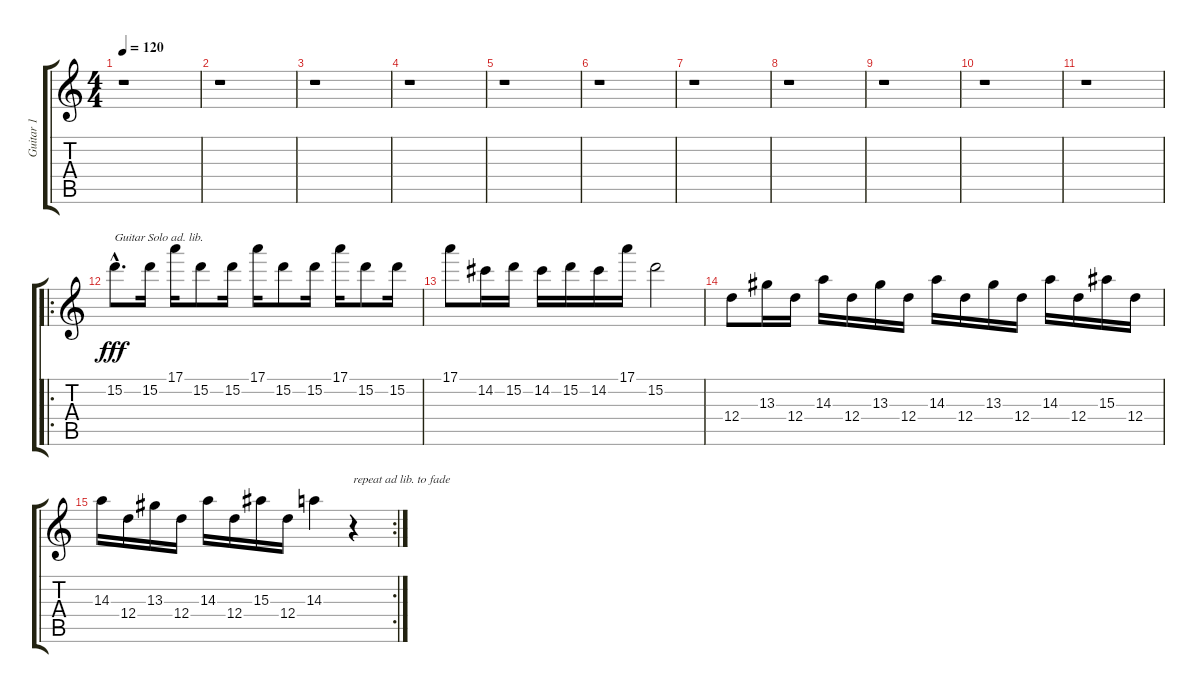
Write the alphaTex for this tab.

\track ("Guitar 1" "Guitar 1") {instrument distortionguitar}
\staff {score tabs}
\tuning (E4 B3 G3 D3 A2 E2) {hide}
\ts (4 4)
\tempo 120
\clef g2
\ks c
r.1{dy fff} |
r.1 |
r.1 |
r.1 |
r.1 |
r.1 |
r.1 |
r.1 |
r.1 |
r.1 |
r.1 |
\ro
15.2{hac}.8{d txt "Guitar Solo ad. lib."} 15.2.16 17.1.16 15.2.8 15.2.16 17.1.16 15.2.8 15.2.16 17.1.16 15.2.8 15.2.16 |
17.1.8 14.2.16 15.2.16 14.2.16 15.2.16 14.2.16 17.1.16 15.2.2 |
12.4.8 13.3.16 12.4.16 14.3.16 12.4.16 13.3.16 12.4.16 14.3.16 12.4.16 13.3.16 12.4.16 14.3.16 12.4.16 15.3.16 12.4.16 |
\rc 2
14.3.16 12.4.16 13.3.16 12.4.16 14.3.16 12.4.16 15.3.16 12.4.16 14.3.4 r.4{txt "repeat ad lib. to fade"}
